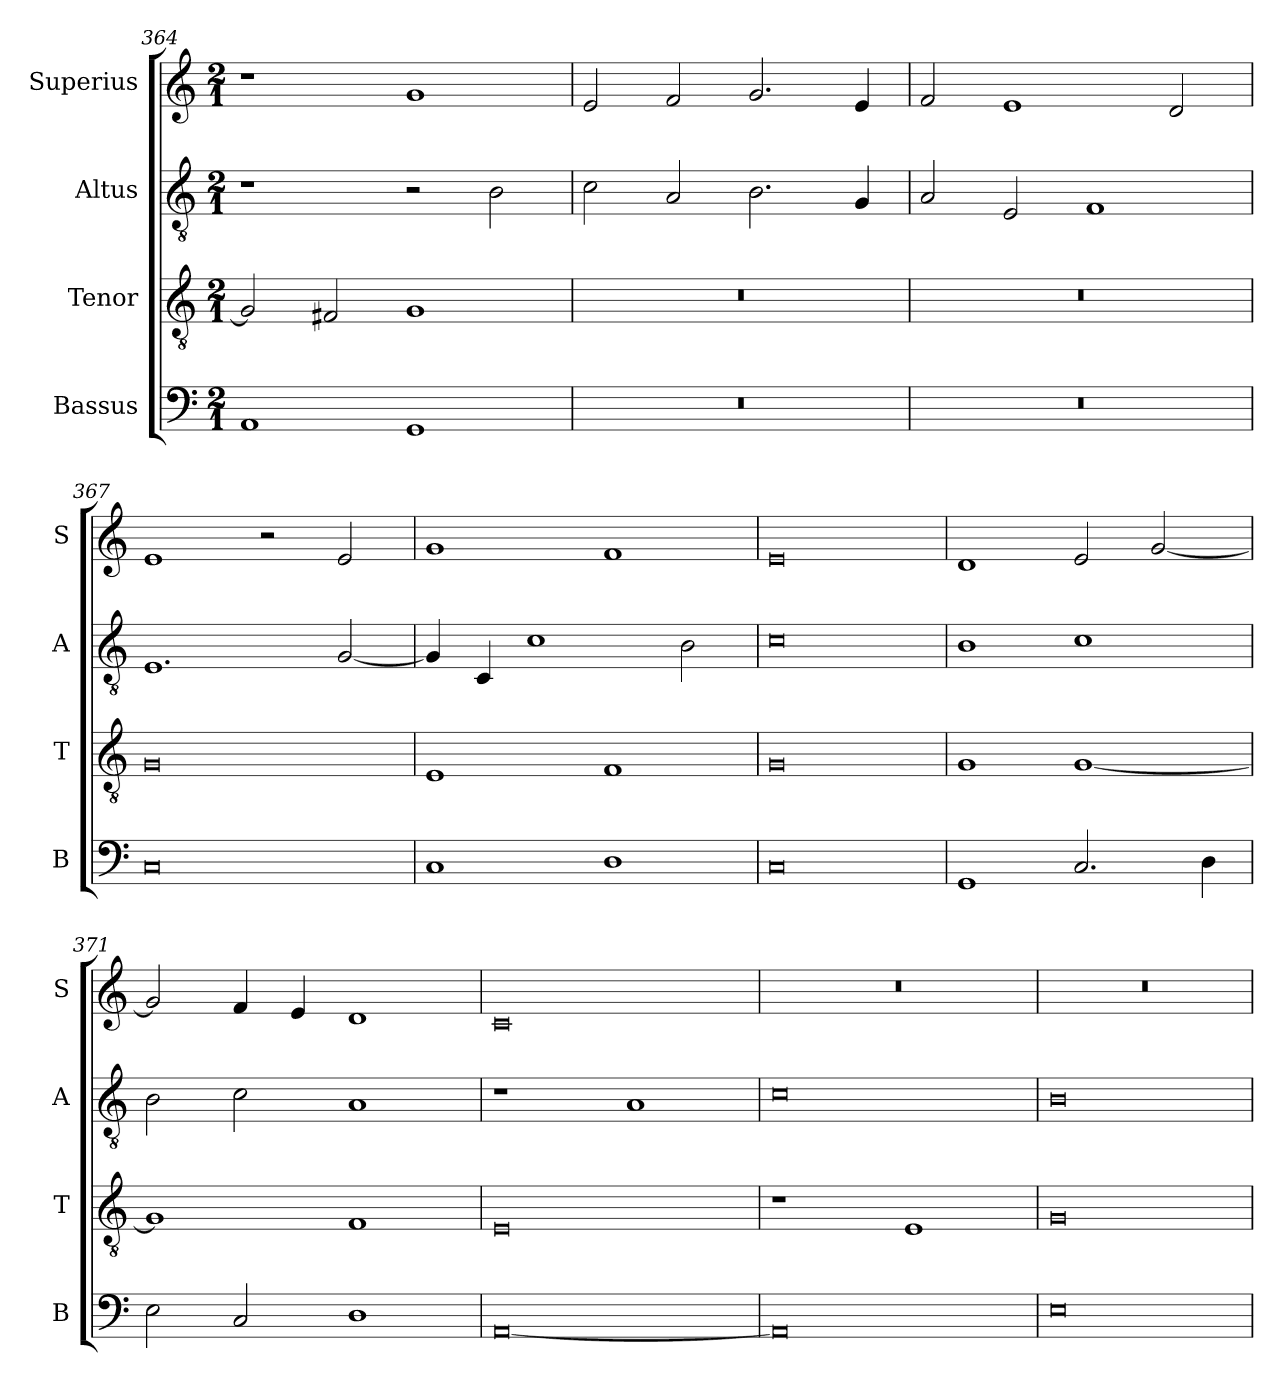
**kern	**kern	**kern	**kern
*part4	*part3	*part2	*part1
*staff4	*staff3	*staff2	*staff1
*I"Bassus	*I"Tenor	*I"Altus	*I"Superius
*I'B	*I'T	*I'A	*I'S
*clefF4	*clefGv2	*clefGv2	*clefG2
*k[]	*k[]	*k[]	*k[]
*M2/1	*M2/1	*M2/1	*M2/1
=364	=364	=364	=364
1AA	2G/]	1r	1r
.	2F#X/	.	.
1GG	1G	2r	1g
.	.	2B\	.
=365	=365	=365	=365
0r	0r	2c\	2e/
.	.	2A/	2f/
.	.	2.B\	2.g/
.	.	4G/	4e/
=366	=366	=366	=366
0r	0r	2A/	2f/
.	.	2E/	1e
.	.	1F	.
.	.	.	2d/
=367	=367	=367	=367
0C	0G	1.E	1e
.	.	.	2r
.	.	[2G/	2e/
=368	=368	=368	=368
1C	1E	4G/]	1g
.	.	4C/	.
.	.	1c	.
1D	1F	.	1f
.	.	2B\	.
=369	=369	=369	=369
0C	0G	0c	0e
=370	=370	=370	=370
1GG	1G	1B	1d
2.C/	[1G	1c	2e/
.	.	.	[2g/
4D\	.	.	.
=371	=371	=371	=371
2E\	1G]	2B\	2g/]
2C/	.	2c\	4f/
.	.	.	4e/
1D	1F	1A	1d
=372	=372	=372	=372
[0AA	0E	1r	0c
.	.	1A	.
=373	=373	=373	=373
0AA]	1r	0c	0r
.	1E	.	.
=374	=374	=374	=374
0E	0G	0B	0r
=	=	=	=
*-	*-	*-	*-
